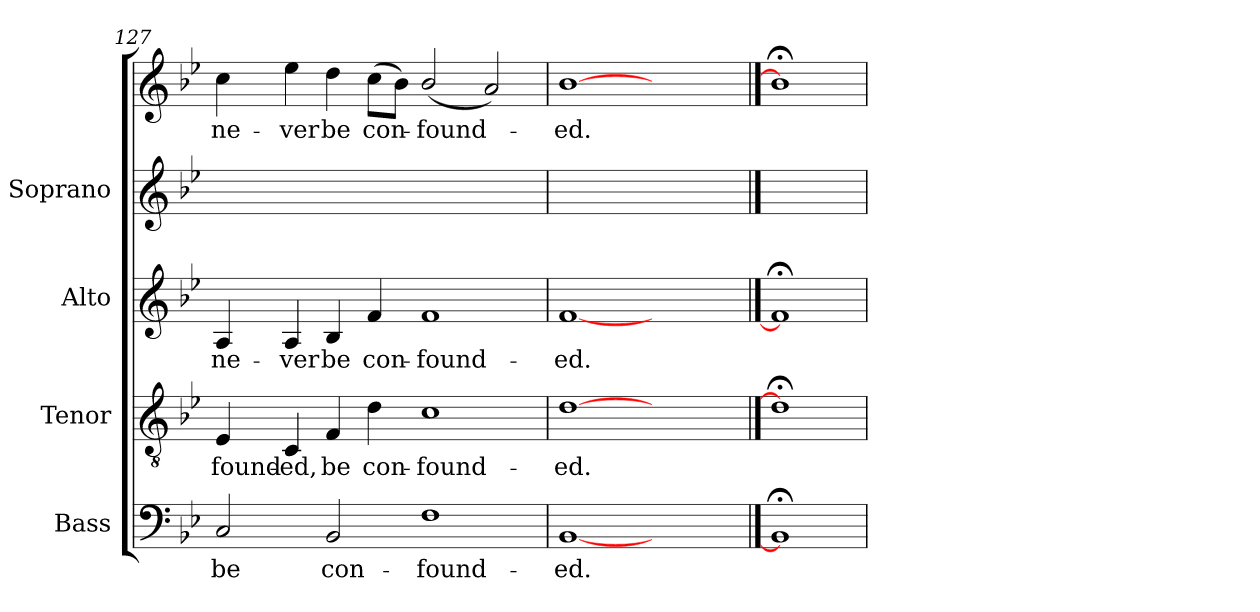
**kern	**text	**kern	**text	**kern	**text	**kern	**kern	**text
*part4	*part4	*part3	*part3	*part2	*part2	*part1	*part1	*part1
*staff5	*staff5	*staff4	*staff4	*staff3	*staff3	*staff2	*staff1	*staff1
*I"Bass	*	*I"Tenor	*	*I"Alto	*	*I"Soprano	*	*
*I'B	*	*I'T	*	*I'A	*	*I'S	*	*
*clefF4	*	*clefGv2	*	*clefG2	*	*clefG2	*clefG2	*
*k[b-e-]	*	*k[b-e-]	*	*k[b-e-]	*	*k[b-e-]	*k[b-e-]	*
*B-:	*	*B-:	*	*B-:	*	*B-:	*B-:	*
=127	=127	=127	=127	=127	=127	=127	=127	=127
!	!LO:LY:b	!	!LO:LY:b	!	!LO:LY:b	!	!	!LO:LY:b
2C/	be	4E-/	-found-	4A/	ne-	1ryy	4cc\	ne-
*	*	*	*	*	*	*	*MM163	*
!	!	!	!LO:LY:b	!	!LO:LY:b	!	!	!LO:LY:b
.	.	4C/	-ed,	4A/	-ver	.	4ee-\	-ver
*	*	*	*	*	*	*	*MM161	*
!	!LO:LY:b	!	!LO:LY:b	!	!LO:LY:b	!	!	!LO:LY:b
2BB-/	con-	4F/	be	4B-/	be	.	4dd\	be
*	*	*	*	*	*	*	*MM159	*
!	!	!	!LO:LY:b	!	!LO:LY:b	!	!	!LO:LY:b
.	.	4d\	con-	4f/	con-	.	(>8cc\L	con-
*	*	*	*	*	*	*	*MM158	*
.	.	.	.	.	.	.	8b-\J)	.
*	*	*	*	*	*	*	*MM155	*
!	!LO:LY:b	!	!LO:LY:b	!	!LO:LY:b	!	!	!LO:LY:b
1F	-found-	1c	-found-	1f	-found-	1ryy	(<2b-/	found-
*	*	*	*	*	*	*	*MM151	*
.	.	.	.	.	.	.	2a/)	.
!!LO:LB:g=z
=128	=128	=128	=128	=128	=128	=128	=128	=128
*	*	*	*	*	*	*	*MM150	*
!	!LO:LY:b	!	!LO:LY:b	!	!LO:LY:b	!	!	!LO:LY:b
[1BB-	-ed.	[1d	-ed.	[1f	-ed.	1ryy	[1b-	ed.
1ryy	.	1ryy	.	1ryy	.	1ryy	1ryy	.
==129	==129	==129	==129	==129	==129	==129	==129	==129
1BB-;<]	.	1d;<]	.	1f;<]	.	1ryy	1b-;<]	.
=	=	=	=	=	=	=	=	=
*-	*-	*-	*-	*-	*-	*-	*-	*-
